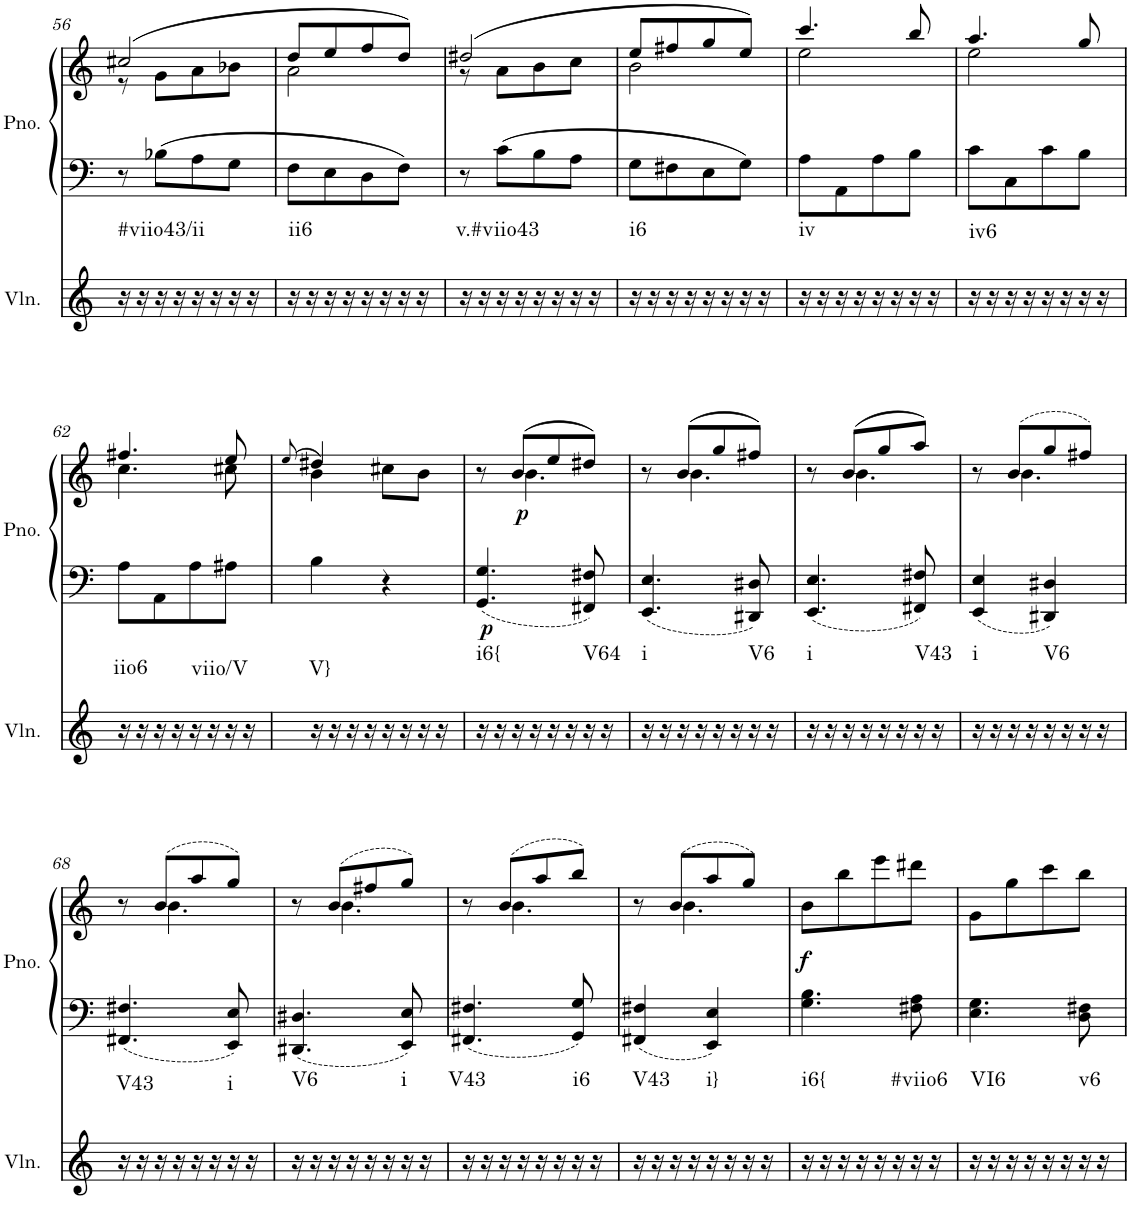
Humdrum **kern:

**kern	**harte	**kern	**kern	**dynam
*part2	*part2	*part1	*part1	*part1
*staff3	*	*staff2	*staff1	*staff1/2
*I"Violin	*	*I"Piano	*	*
*I'Vln.	*	*I'Pno.	*	*
!!LO:PB:g=z
*clefG2	*	*clefF4	*clefG2	*
*k[]	*	*k[]	*k[]	*
*M2/4	*	*M2/4	*M2/4	*
=56	=56	=56	=56	=56
*	*	*	*^	*
!	!LO:H:kt=#viio43/ii	!	!	!	!
16r	N	8r	(2cc#X/	8r	.
16r	.	.	.	.	.
16r	.	8B-X\L	.	8g\L	.
16r	.	.	.	.	.
16r	.	8A\	.	8a\	.
16r	.	.	.	.	.
16r	.	8G\J	.	8b-X\J	.
16r	.	.	.	.	.
=57	=57	=57	=57	=57	=57
!	!LO:H:kt=ii6	!	!	!	!
16r	N	8F\L	8dd/L	2a\	.
16r	.	.	.	.	.
16r	.	8E\	8ee/	.	.
16r	.	.	.	.	.
16r	.	8D\	8ff/	.	.
16r	.	.	.	.	.
16r	.	8F\J	8dd/J)	.	.
16r	.	.	.	.	.
=58	=58	=58	=58	=58	=58
!	!LO:H:kt=v.#viio43	!	!	!	!
16r	N	8r	(2dd#X/	8r	.
16r	.	.	.	.	.
16r	.	8c\L	.	8a\L	.
16r	.	.	.	.	.
16r	.	8B\	.	8b\	.
16r	.	.	.	.	.
16r	.	8A\J	.	8cc\J	.
16r	.	.	.	.	.
=59	=59	=59	=59	=59	=59
!	!LO:H:kt=i6	!	!	!	!
16r	N	8G\L	8ee/L	2b\	.
16r	.	.	.	.	.
16r	.	8F#X\	8ff#X/	.	.
16r	.	.	.	.	.
16r	.	8E\	8gg/	.	.
16r	.	.	.	.	.
16r	.	8G\J	8ee/J)	.	.
16r	.	.	.	.	.
=60	=60	=60	=60	=60	=60
!	!LO:H:kt=iv	!	!	!	!
16r	N	8A\L	4.ccc/	2ee\	.
16r	.	.	.	.	.
16r	.	8AA\	.	.	.
16r	.	.	.	.	.
16r	.	8A\	.	.	.
16r	.	.	.	.	.
16r	.	8B\J	8bb/	.	.
16r	.	.	.	.	.
=61	=61	=61	=61	=61	=61
!	!LO:H:kt=iv6	!	!	!	!
16r	N	8c\L	4.aa/	2ee\	.
16r	.	.	.	.	.
16r	.	8C\	.	.	.
16r	.	.	.	.	.
16r	.	8c\	.	.	.
16r	.	.	.	.	.
16r	.	8B\J	8gg/	.	.
16r	.	.	.	.	.
!!LO:LB:g=z	!!
=62	=62	=62	=62	=62	=62
!	!LO:H:kt=iio6	!	!	!	!
16r	N	8A\L	4.ff#X/	4.cc\	.
16r	.	.	.	.	.
16r	.	8AA\	.	.	.
16r	.	.	.	.	.
16r	.	8A\	.	.	.
16r	.	.	.	.	.
!	!LO:H:kt=viio/V	!	!	!	!
16r	N	8A#X\J	8ee/	8cc#X\	.
16r	.	.	.	.	.
=63	=63	=63	=63	=63	=63
.	.	.	(>8qee/	.	.
!	!LO:H:kt=V}	!	!	!	!
16r	N	4B\	4dd#X/)	4b\	.
16r	.	.	.	.	.
16r	.	.	.	.	.
16r	.	.	.	.	.
16r	.	4r	8cc#X\L	4ryy	.
16r	.	.	.	.	.
16r	.	.	8b\J	.	.
16r	.	.	.	.	.
=64	=64	=64	=64	=64	=64
!	!LO:H:kt=i6{	!	!	!	!LO:DY:b=2
16r	N	4.GG/ 4.G/	8r	8ryy	p
16r	.	.	.	.	.
!	!	!	!	!	!LO:DY:b
16r	.	.	(8b/L	4.b\	p
16r	.	.	.	.	.
16r	.	.	8ee/	.	.
16r	.	.	.	.	.
!	!LO:H:kt=V64	!	!	!	!
16r	N	8FF#X/ 8F#X/	8dd#X/J)	.	.
16r	.	.	.	.	.
=65	=65	=65	=65	=65	=65
!	!LO:H:kt=i	!	!	!	!
16r	N	4.EE/ 4.E/	8r	8ryy	.
16r	.	.	.	.	.
16r	.	.	(8b/L	4.b\	.
16r	.	.	.	.	.
16r	.	.	8gg/	.	.
16r	.	.	.	.	.
!	!LO:H:kt=V6	!	!	!	!
16r	N	8DD#X/ 8D#X/	8ff#X/J)	.	.
16r	.	.	.	.	.
=66	=66	=66	=66	=66	=66
!	!LO:H:kt=i	!	!	!	!
16r	N	4.EE/ 4.E/	8r	8ryy	.
16r	.	.	.	.	.
16r	.	.	(8b/L	4.b\	.
16r	.	.	.	.	.
16r	.	.	8gg/	.	.
16r	.	.	.	.	.
!	!LO:H:kt=V43	!	!	!	!
16r	N	8FF#X/ 8F#X/	8aa/J)	.	.
16r	.	.	.	.	.
=67	=67	=67	=67	=67	=67
!	!LO:H:kt=i	!	!	!	!
16r	N	4EE/ 4E/	8r	8ryy	.
16r	.	.	.	.	.
16r	.	.	(8b/L	4.b\	.
16r	.	.	.	.	.
!	!LO:H:kt=V6	!	!	!	!
16r	N	4DD#X/ 4D#X/	8gg/	.	.
16r	.	.	.	.	.
16r	.	.	8ff#X/J)	.	.
16r	.	.	.	.	.
!!LO:LB:g=z	!!
=68	=68	=68	=68	=68	=68
!	!LO:H:kt=V43	!	!	!	!
16r	N	4.FF#X/ 4.F#X/	8r	8ryy	.
16r	.	.	.	.	.
16r	.	.	(8b/L	4.b\	.
16r	.	.	.	.	.
16r	.	.	8aa/	.	.
16r	.	.	.	.	.
!	!LO:H:kt=i	!	!	!	!
16r	N	8EE/ 8E/	8gg/J)	.	.
16r	.	.	.	.	.
=69	=69	=69	=69	=69	=69
!	!LO:H:kt=V6	!	!	!	!
16r	N	4.DD#X/ 4.D#X/	8r	8ryy	.
16r	.	.	.	.	.
16r	.	.	(8b/L	4.b\	.
16r	.	.	.	.	.
16r	.	.	8ff#X/	.	.
16r	.	.	.	.	.
!	!LO:H:kt=i	!	!	!	!
16r	N	8EE/ 8E/	8gg/J)	.	.
16r	.	.	.	.	.
=70	=70	=70	=70	=70	=70
!	!LO:H:kt=V43	!	!	!	!
16r	N	4.FF#X/ 4.F#X/	8r	8ryy	.
16r	.	.	.	.	.
16r	.	.	(8b/L	4.b\	.
16r	.	.	.	.	.
16r	.	.	8aa/	.	.
16r	.	.	.	.	.
!	!LO:H:kt=i6	!	!	!	!
16r	N	8GG/ 8G/	8bb/J)	.	.
16r	.	.	.	.	.
=71	=71	=71	=71	=71	=71
!	!LO:H:kt=V43	!	!	!	!
16r	N	4FF#X/ 4F#X/	8r	8ryy	.
16r	.	.	.	.	.
16r	.	.	(8b/L	4.b\	.
16r	.	.	.	.	.
!	!LO:H:kt=i}	!	!	!	!
16r	N	4EE/ 4E/	8aa/	.	.
16r	.	.	.	.	.
16r	.	.	8gg/J)	.	.
16r	.	.	.	.	.
*	*	*	*v	*v	*
=72	=72	=72	=72	=72
!	!LO:H:kt=i6{	!	!	!LO:DY:b
16r	N	4.G\ 4.B\	8b\L	f
16r	.	.	.	.
16r	.	.	8bb\	.
16r	.	.	.	.
16r	.	.	8eee\	.
16r	.	.	.	.
!	!LO:H:kt=#viio6	!	!	!
16r	N	8F#X\ 8A\	8ddd#X\J	.
16r	.	.	.	.
=73	=73	=73	=73	=73
!	!LO:H:kt=VI6	!	!	!
16r	N	4.E\ 4.G\	8g\L	.
16r	.	.	.	.
16r	.	.	8gg\	.
16r	.	.	.	.
16r	.	.	8ccc\	.
16r	.	.	.	.
!	!LO:H:kt=v6	!	!	!
16r	N	8D\ 8F#X\	8bb\J	.
16r	.	.	.	.
=	=	=	=	=
*-	*-	*-	*-	*-
